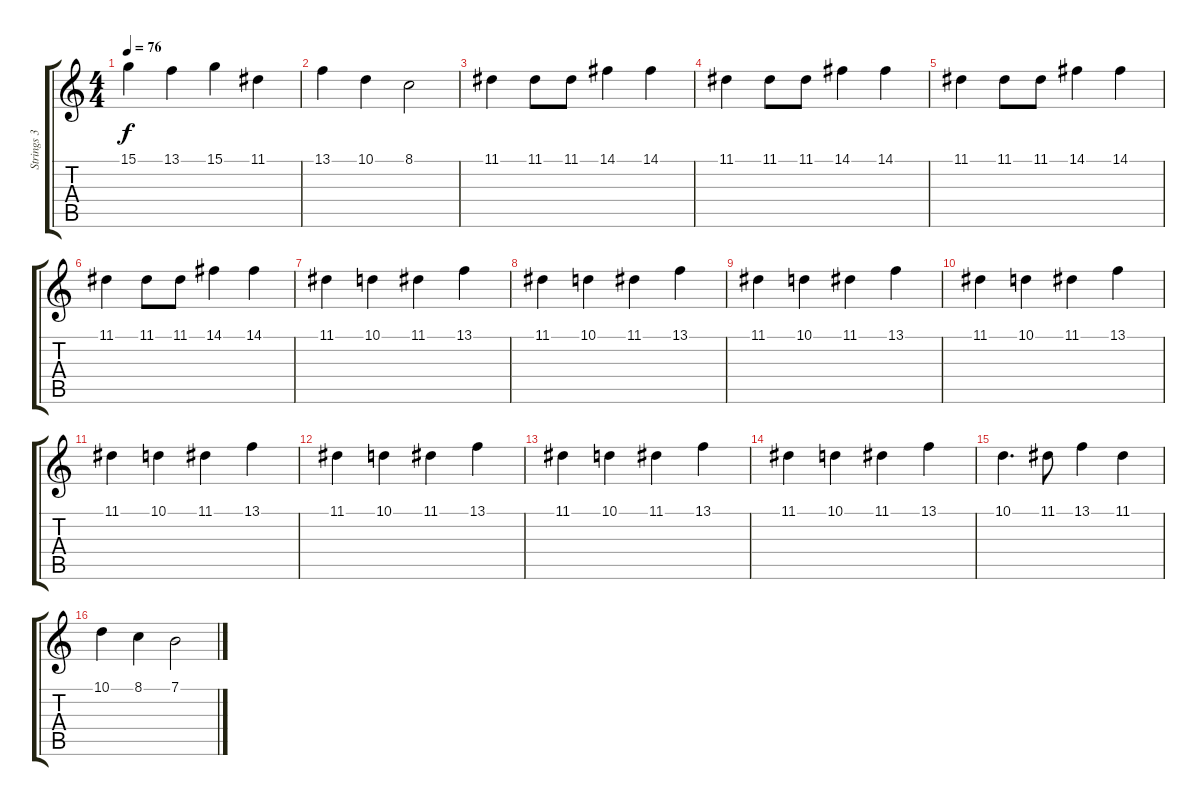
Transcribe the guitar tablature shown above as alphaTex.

\track ("Strings 3" "Strings 3") {instrument stringensemble2}
\staff {score tabs}
\tuning (E4 B3 G3 D3 A2 E2) {hide}
\ts (4 4)
\tempo 76
\clef g2
\ks c
15.1.4{dy f} 13.1.4 15.1.4 11.1.4 |
13.1.4 10.1.4 8.1.2 |
11.1.4 11.1.8 11.1.8 14.1.4 14.1.4 |
11.1.4 11.1.8 11.1.8 14.1.4 14.1.4 |
11.1.4 11.1.8 11.1.8 14.1.4 14.1.4 |
11.1.4 11.1.8 11.1.8 14.1.4 14.1.4 |
11.1.4 10.1.4 11.1.4 13.1.4 |
11.1.4 10.1.4 11.1.4 13.1.4 |
11.1.4 10.1.4 11.1.4 13.1.4 |
11.1.4 10.1.4 11.1.4 13.1.4 |
11.1.4 10.1.4 11.1.4 13.1.4 |
11.1.4 10.1.4 11.1.4 13.1.4 |
11.1.4 10.1.4 11.1.4 13.1.4 |
11.1.4 10.1.4 11.1.4 13.1.4 |
10.1.4{d} 11.1.8 13.1.4 11.1.4 |
10.1.4 8.1.4 7.1.2
